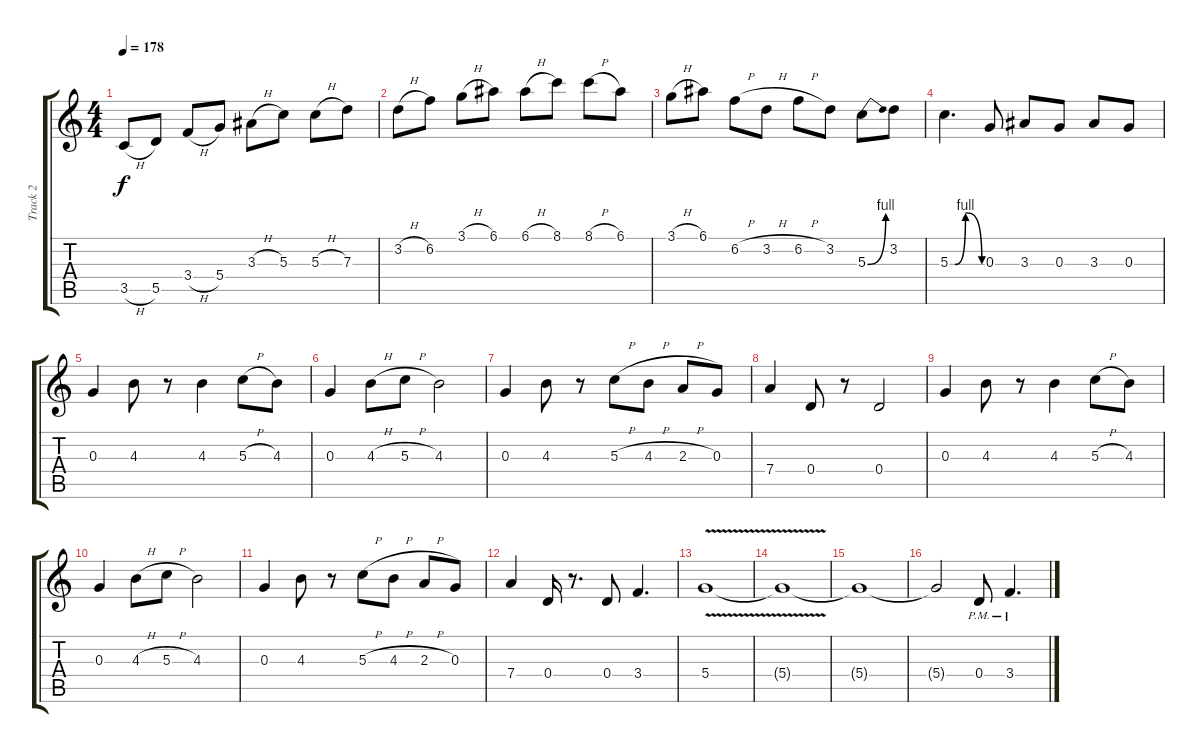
\track ("Track 2" "Track 2") {instrument distortionguitar}
\staff {score tabs}
\tuning (E4 B3 G3 D3 A2 E2) {hide}
\ts (4 4)
\tempo 178
\clef g2
\ks c
3.5{h}.8{dy f} 5.5.8 3.4{h}.8 5.4.8 3.3{h}.8 5.3.8 5.3{h}.8 7.3.8 |
3.2{h}.8 6.2.8 3.1{h}.8 6.1.8 6.1{h}.8 8.1.8 8.1{h}.8 6.1.8 |
3.1{h}.8 6.1.8 6.2{h}.8 3.2{h}.8 6.2{h}.8 3.2.8 5.3{be (bend 0 0 60 4)}.8 3.2.8 |
5.3{be (custom 0 0 9 0 29 4 60 0)}.4{d} 0.3.8 3.3.8 0.3.8 3.3.8 0.3.8 |
0.3.4 4.3.8 r.8 4.3.4 5.3{h}.8 4.3.8 |
0.3.4 4.3{h}.8 5.3{h}.8 4.3.2 |
0.3.4 4.3.8 r.8 5.3{h}.8 4.3{h}.8 2.3{h}.8 0.3.8 |
7.4.4 0.4.8 r.8 0.4.2 |
0.3.4 4.3.8 r.8 4.3.4 5.3{h}.8 4.3.8 |
0.3.4 4.3{h}.8 5.3{h}.8 4.3.2 |
0.3.4 4.3.8 r.8 5.3{h}.8 4.3{h}.8 2.3{h}.8 0.3.8 |
7.4.4 0.4.16 r.8{d} 0.4.8 3.4.4{d} |
5.4{v}.1 |
5.4{t}.1 |
5.4{t}.1 |
5.4{t}.2 0.4{pm}.8 3.4{pm}.4{d}
